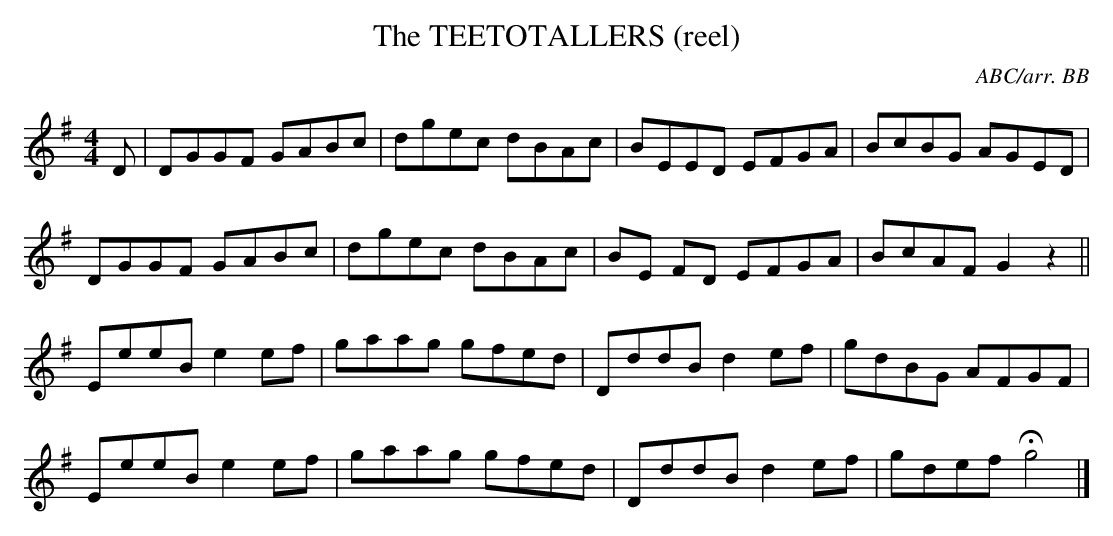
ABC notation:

X:1
T:TEETOTALLERS (reel), The
C:ABC/arr. BB
L:1/8
M:4/4
K:G
D|DGGF GABc|dgec dBAc|BEED EFGA|BcBG AGED|
DGGF GABc|dgec dBAc|BE FD EFGA|BcAF G2z2||
EeeB e2ef|gaag gfed|DddB d2ef|gdBG AFGF|
EeeB e2ef|gaag gfed|DddB d2ef|gdef Hg4|]
